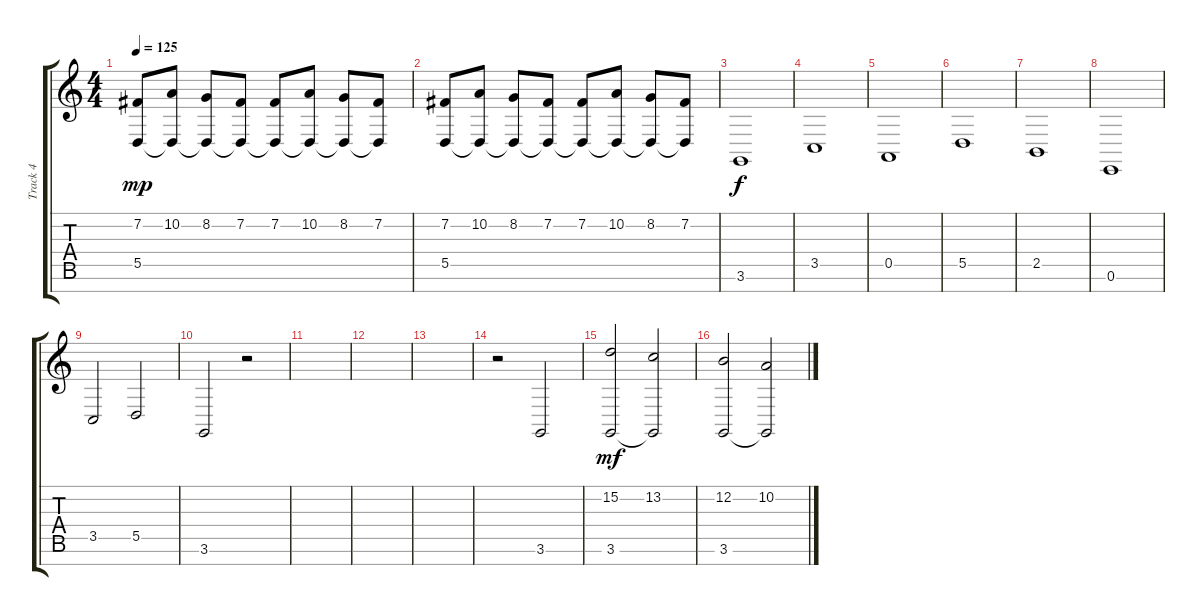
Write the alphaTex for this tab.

\track ("Track 4" "Track 4") {instrument stringensemble1}
\staff {score tabs}
\tuning (E4 B3 G3 D3 A2 E2 B1) {hide}
\ts (4 4)
\tempo 125
\clef g2
\ks c
(7.2 5.5).8{dy mp} (10.2 5.5{t}).8 (8.2 5.5{t}).8 (7.2 5.5{t}).8 (7.2 5.5{t}).8 (10.2 5.5{t}).8 (8.2 5.5{t}).8 (7.2 5.5{t}).8 |
(7.2 5.5).8 (10.2 5.5{t}).8 (8.2 5.5{t}).8 (7.2 5.5{t}).8 (7.2 5.5{t}).8 (10.2 5.5{t}).8 (8.2 5.5{t}).8 (7.2 5.5{t}).8 |
3.6.1{dy f} |
3.5.1 |
0.5.1 |
5.5.1 |
2.5.1 |
0.6.1 |
3.5.2 5.5.2 |
3.6.2 r.2 |
|
|
|
r.2 3.6.2 |
(15.2 3.6).2{dy mf} (13.2 3.6{t}).2 |
(12.2 3.6).2 (10.2 3.6{t}).2
